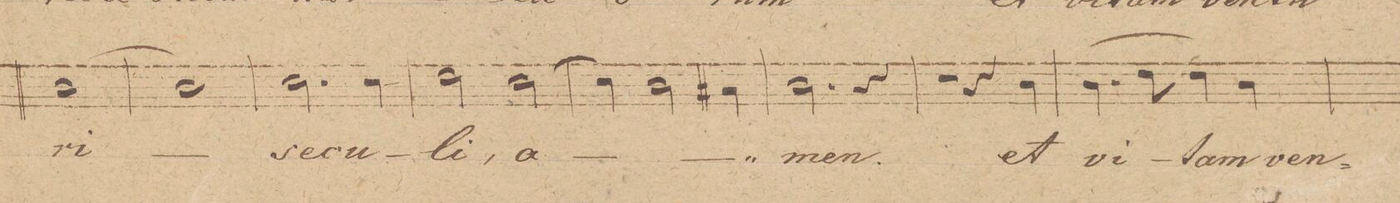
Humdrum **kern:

**kern	**text	**dynam
*I"Tenore 2do	*	*
*clefC4	*	*
*k[]	*	*
*met(c|)	*	*
*M2/2	*	*
[1A	-ri	.
=125	=125	=125
1A]	.	.
=126	=126	=126
2.B\	se-	.
4B\	-cu-	.
=127	=127	=127
2c\	-li,	.
[2B\	a-	.
=128	=128	=128
4B\]	.	.
2A\	.	.
4G#X\	.	.
=129	=129	=129
2.A\	-men.	.
4r	.	.
=130	=130	=130
2r	.	.
4r	.	.
4A\	et	.
=131	=131	=131
(4.A\	vi-	.
8c\	.	.
4c\)	-tam	.
4A\	ven-	.
=132	=132	=132
*-	*-	*-
